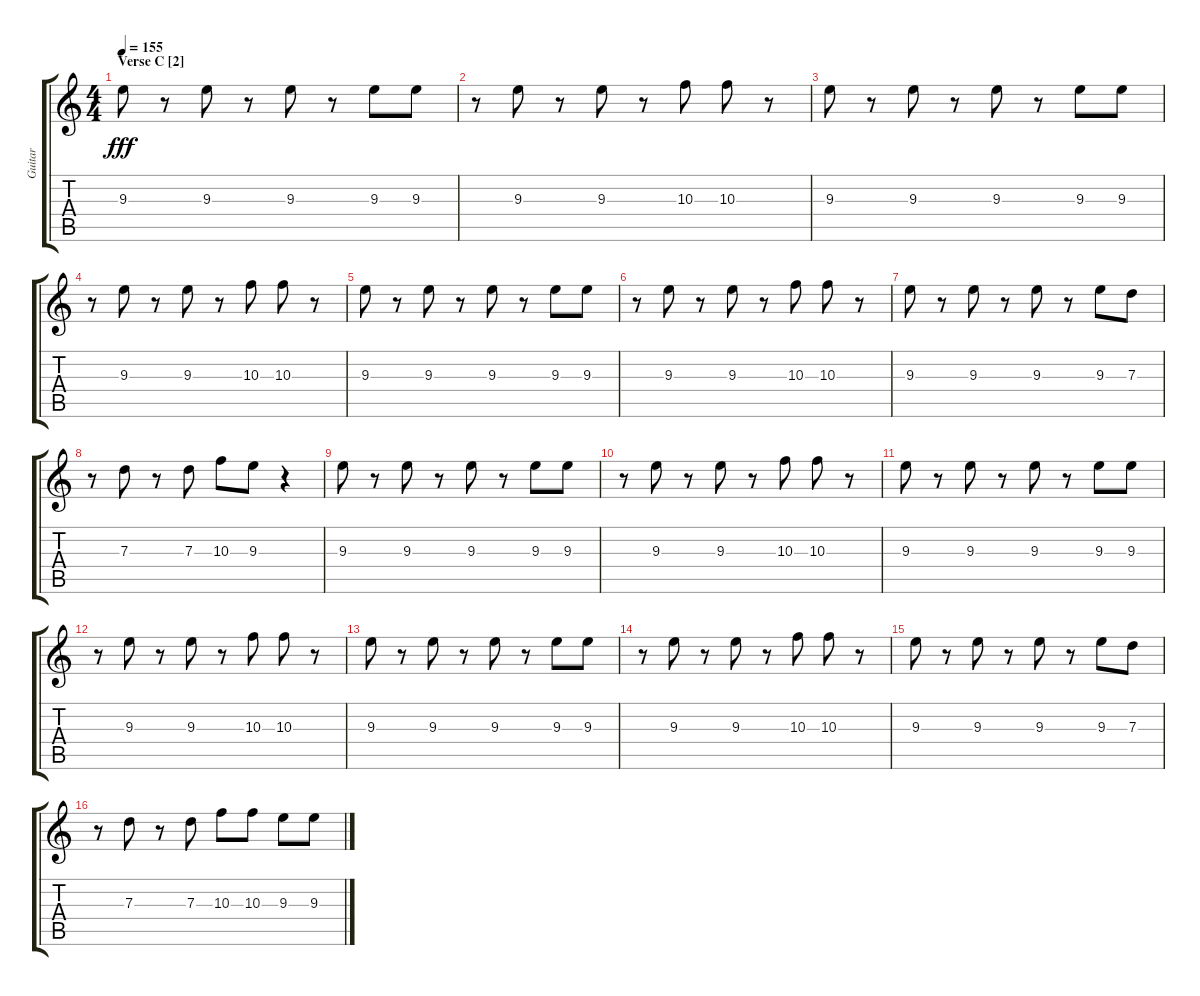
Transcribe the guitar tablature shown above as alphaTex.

\track ("Guitar" "Guitar") {instrument electricguitarjazz}
\staff {score tabs}
\tuning (E4 B3 G3 D3 A2 E2) {hide}
\ts (4 4)
\section ("" "Verse C [2]")
\tempo 155
\clef g2
\ks c
9.3.8{dy fff volume 14 balance 4 instrument overdrivenguitar} r.8 9.3.8 r.8 9.3.8 r.8 9.3.8 9.3.8 |
r.8 9.3.8 r.8 9.3.8 r.8 10.3.8 10.3.8 r.8 |
9.3.8 r.8 9.3.8 r.8 9.3.8 r.8 9.3.8 9.3.8 |
r.8 9.3.8 r.8 9.3.8 r.8 10.3.8 10.3.8 r.8 |
9.3.8 r.8 9.3.8 r.8 9.3.8 r.8 9.3.8 9.3.8 |
r.8 9.3.8 r.8 9.3.8 r.8 10.3.8 10.3.8 r.8 |
9.3.8 r.8 9.3.8 r.8 9.3.8 r.8 9.3.8 7.3.8 |
r.8 7.3.8 r.8 7.3.8 10.3.8 9.3.8 r.4 |
9.3.8 r.8 9.3.8 r.8 9.3.8 r.8 9.3.8 9.3.8 |
r.8 9.3.8 r.8 9.3.8 r.8 10.3.8 10.3.8 r.8 |
9.3.8 r.8 9.3.8 r.8 9.3.8 r.8 9.3.8 9.3.8 |
r.8 9.3.8 r.8 9.3.8 r.8 10.3.8 10.3.8 r.8 |
9.3.8 r.8 9.3.8 r.8 9.3.8 r.8 9.3.8 9.3.8 |
r.8 9.3.8 r.8 9.3.8 r.8 10.3.8 10.3.8 r.8 |
9.3.8 r.8 9.3.8 r.8 9.3.8 r.8 9.3.8 7.3.8 |
r.8 7.3.8 r.8 7.3.8 10.3.8 10.3.8 9.3.8 9.3.8
